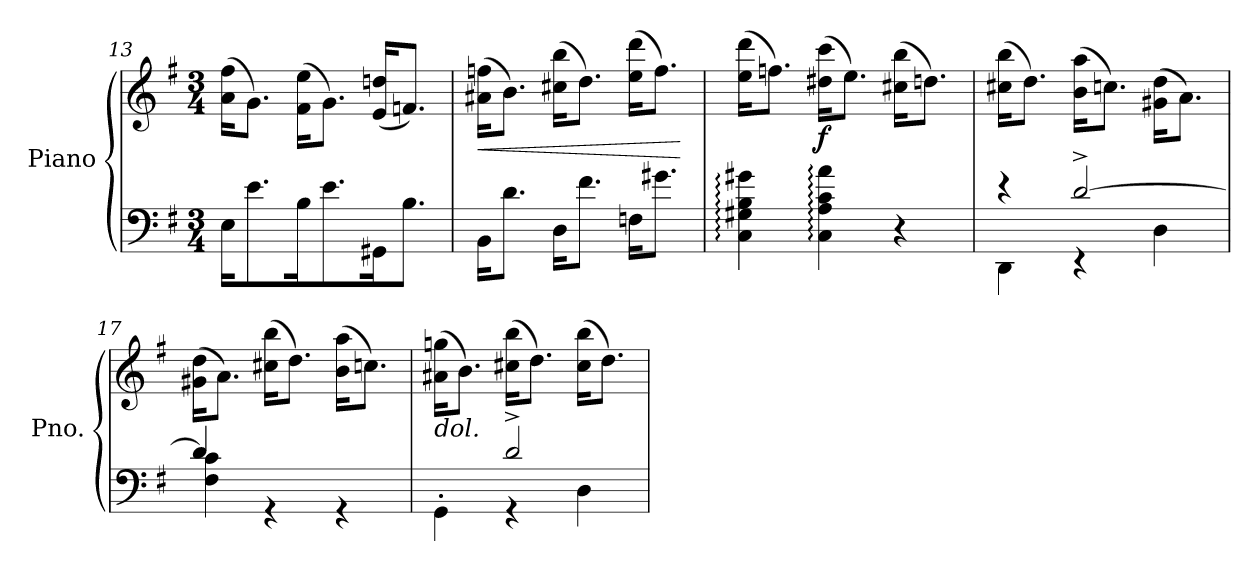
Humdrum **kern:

**kern	**kern	**dynam
*part1	*part1	*part1
*staff2	*staff1	*staff1/2
*I"Piano	*	*
*I'Pno.	*	*
!!LO:LB:g=z
*clefF4	*clefG2	*
*k[f#]	*k[f#]	*
*M3/4	*M3/4	*
=13	=13	=13
16E\KL	(>16a\ 16ff#\KL	.
8.e\	8.g\J)	.
16B\K	(>16f#\ 16ee\KL	.
8.e\	8.g\J)	.
16GG#X\K	(<16e/ 16ddn/KL	.
8.B\J	8.fn/J)	.
=14	=14	=14
!	!	!LO:HP:b
16BB\KL	(>16a#X\ 16ffn\KL	<
8.d\J	8.b\J)	.
16D\KL	(>16cc#X\ 16bb\KL	.
8.f#\J	8.dd\J)	.
16Fn\KL	(>16ee\ 16ddd\KL	.
8.g#X\J	8.ff\J)	.
.	.	[
=15	=15	=15
4C\: 4G#X\: 4B\: 4g#X\:	(>16ee\ 16ddd\KL	.
.	8.ffn\J)	.
!	!	!LO:DY:b
4C\: 4A\: 4c\: 4a\:	(>16dd#X\ 16ccc\KL	f
.	8.ee\J)	.
4r	(>16cc#X\ 16bb\KL	.
.	8.ddn\J)	.
=16	=16	=16
*^	*	*
4r	4DD\	(>16cc#X\ 16bb\KL	.
.	.	8.dd\J)	.
[2d^/	4r	(>16b\ 16aa\KL	.
.	.	8.ccn\J)	.
.	4D\	(>16g#X\ 16dd\KL	.
.	.	8.a\J)	.
!!LO:LB:g=z
=17	=17	=17	=17
4d/]	4F#\ 4c\	(>16g#X\ 16dd\KL	.
.	.	8.a\J)	.
4rGG	2ryy	(>16cc#X\ 16bb\KL	.
.	.	8.dd\J)	.
4rGG	.	(>16b\ 16aa\KL	.
.	.	8.ccn\J)	.
=18	=18	=18	=18
!	!	!LO:TX:b:i:t=dol.	!
4ryy	4GG'\	(>16a#X\ 16ggn\KL	.
.	.	8.b\J)	.
2d^/	4r	(>16cc#X\ 16bb\KL	.
.	.	8.dd\J)	.
.	4D\	(>16cc#\ 16bb\KL	.
.	.	8.dd\J)	.
*v	*v	*	*
=	=	=
*-	*-	*-
